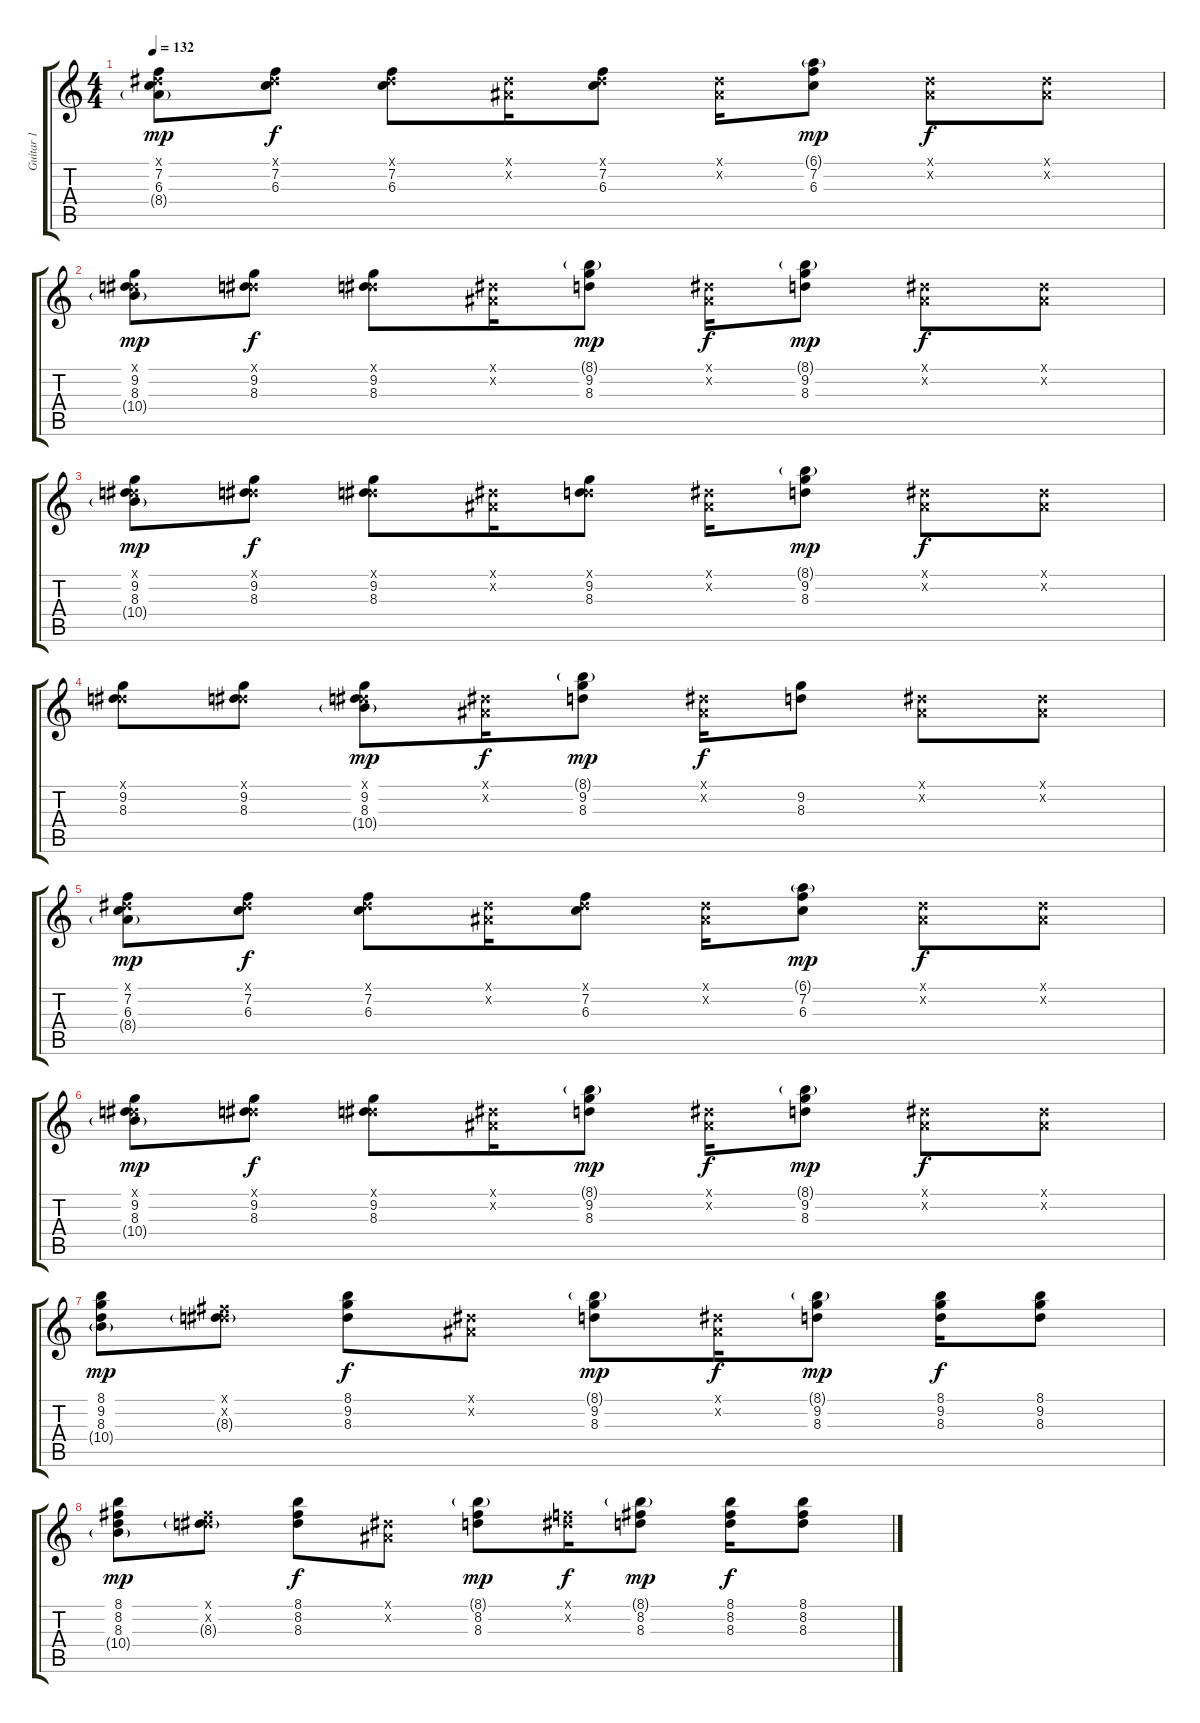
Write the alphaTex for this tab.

\track ("Guitar 1" "Guitar 1") {instrument electricguitarmuted}
\staff {score tabs}
\tuning (Eb4 Bb3 Gb3 Db3 Ab2 Eb2) {hide}
\ts (4 4)
\tempo 132
\clef g2
\ks c
(0.1{x} 7.2 6.3 8.4{g}).8{dy mp} (0.1{x} 7.2 6.3).8{dy f} (0.1{x} 7.2 6.3).8 (0.1{x} 0.2{x}).16 (0.1{x} 7.2 6.3).8 (0.1{x} 0.2{x}).16 (6.1{g} 7.2 6.3).8{dy mp} (0.1{x} 0.2{x}).8{dy f} (0.1{x} 0.2{x}).8 |
(0.1{x} 9.2 8.3 10.4{g}).8{dy mp} (0.1{x} 9.2 8.3).8{dy f} (0.1{x} 9.2 8.3).8 (0.1{x} 0.2{x}).16 (8.1{g} 9.2 8.3).8{dy mp} (0.1{x} 0.2{x}).16{dy f} (8.1{g} 9.2 8.3).8{dy mp} (0.1{x} 0.2{x}).8{dy f} (0.1{x} 0.2{x}).8 |
(0.1{x} 9.2 8.3 10.4{g}).8{dy mp volume 12} (0.1{x} 9.2 8.3).8{dy f} (0.1{x} 9.2 8.3).8 (0.1{x} 0.2{x}).16 (0.1{x} 9.2 8.3).8 (0.1{x} 0.2{x}).16 (8.1{g} 9.2 8.3).8{dy mp} (0.1{x} 0.2{x}).8{dy f} (0.1{x} 0.2{x}).8 |
(0.1{x} 9.2 8.3).8 (0.1{x} 9.2 8.3).8 (0.1{x} 9.2 8.3 10.4{g}).8{dy mp} (0.1{x} 0.2{x}).16{dy f} (8.1{g} 9.2 8.3).8{dy mp} (0.1{x} 0.2{x}).16{dy f} (9.2 8.3).8 (0.1{x} 0.2{x}).8 (0.1{x} 0.2{x}).8 |
(0.1{x} 7.2 6.3 8.4{g}).8{dy mp} (0.1{x} 7.2 6.3).8{dy f} (0.1{x} 7.2 6.3).8 (0.1{x} 0.2{x}).16 (0.1{x} 7.2 6.3).8 (0.1{x} 0.2{x}).16 (6.1{g} 7.2 6.3).8{dy mp} (0.1{x} 0.2{x}).8{dy f} (0.1{x} 0.2{x}).8 |
(0.1{x} 9.2 8.3 10.4{g}).8{dy mp} (0.1{x} 9.2 8.3).8{dy f} (0.1{x} 9.2 8.3).8 (0.1{x} 0.2{x}).16 (8.1{g} 9.2 8.3).8{dy mp} (0.1{x} 0.2{x}).16{dy f} (8.1{g} 9.2 8.3).8{dy mp} (0.1{x} 0.2{x}).8{dy f} (0.1{x} 0.2{x}).8 |
(8.1 9.2 8.3 10.4{g}).8{dy mp} (0.1{x} 8.2{x} 8.3{g}).8 (8.1 9.2 8.3).8{dy f} (0.1{x} 0.2{x}).8 (8.1{g} 9.2 8.3).8{dy mp} (0.1{x} 0.2{x}).16{dy f} (8.1{g} 9.2 8.3).8{dy mp} (8.1 9.2 8.3).16{dy f} (8.1 9.2 8.3).8 |
(8.1 8.2 8.3 10.4{g}).8{dy mp} (0.1{x} 8.2{x} 8.3{g}).8 (8.1 8.2 8.3).8{dy f} (0.1{x} 0.2{x}).8 (8.1{g} 8.2 8.3).8{dy mp} (0.1{x} 7.2{x}).16{dy f} (8.1{g} 8.2 8.3).8{dy mp} (8.1 8.2 8.3).16{dy f} (8.1 8.2 8.3).8
